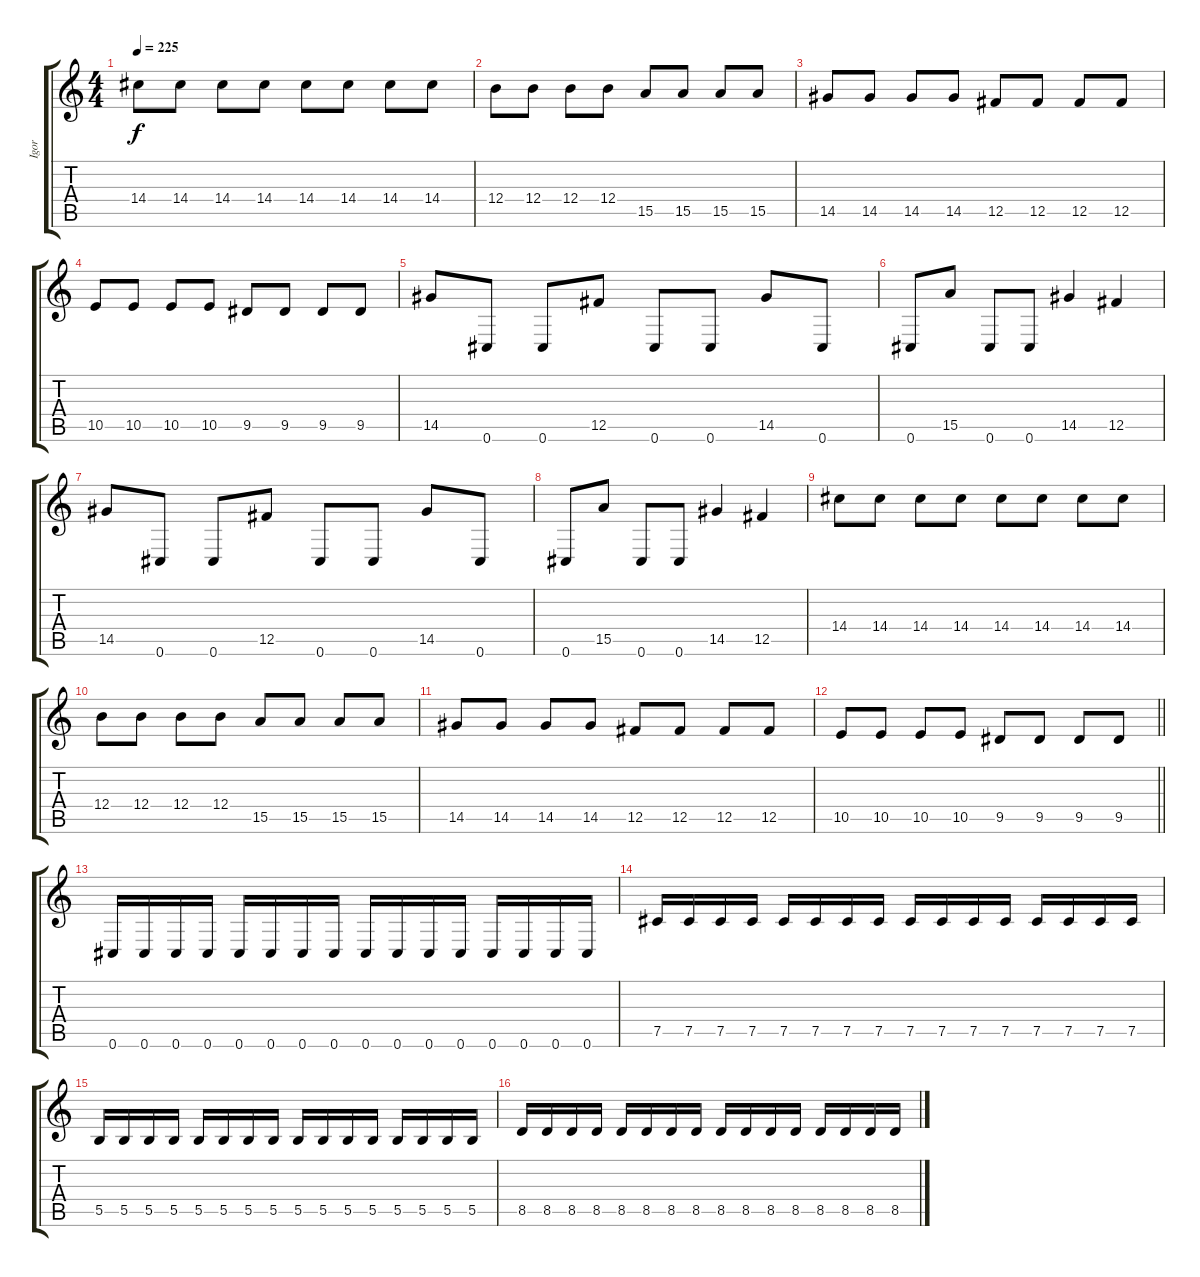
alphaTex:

\track ("Igor" "Igor") {instrument overdrivenguitar}
\staff {score tabs}
\tuning (Db4 Ab3 E3 B2 Gb2 Db2) {hide}
\ts (4 4)
\tempo 225
\clef g2
\ks c
14.4.8{dy f} 14.4.8 14.4.8 14.4.8 14.4.8 14.4.8 14.4.8 14.4.8 |
12.4.8 12.4.8 12.4.8 12.4.8 15.5.8 15.5.8 15.5.8 15.5.8 |
14.5.8 14.5.8 14.5.8 14.5.8 12.5.8 12.5.8 12.5.8 12.5.8 |
10.5.8 10.5.8 10.5.8 10.5.8 9.5.8 9.5.8 9.5.8 9.5.8 |
14.5.8 0.6.8 0.6.8 12.5.8 0.6.8 0.6.8 14.5.8 0.6.8 |
0.6.8 15.5.8 0.6.8 0.6.8 14.5.4 12.5.4 |
14.5.8 0.6.8 0.6.8 12.5.8 0.6.8 0.6.8 14.5.8 0.6.8 |
0.6.8 15.5.8 0.6.8 0.6.8 14.5.4 12.5.4 |
14.4.8 14.4.8 14.4.8 14.4.8 14.4.8 14.4.8 14.4.8 14.4.8 |
12.4.8 12.4.8 12.4.8 12.4.8 15.5.8 15.5.8 15.5.8 15.5.8 |
14.5.8 14.5.8 14.5.8 14.5.8 12.5.8 12.5.8 12.5.8 12.5.8 |
\barLineRight lightlight
10.5.8 10.5.8 10.5.8 10.5.8 9.5.8 9.5.8 9.5.8 9.5.8 |
0.6.16 0.6.16 0.6.16 0.6.16 0.6.16 0.6.16 0.6.16 0.6.16 0.6.16 0.6.16 0.6.16 0.6.16 0.6.16 0.6.16 0.6.16 0.6.16 |
7.5.16 7.5.16 7.5.16 7.5.16 7.5.16 7.5.16 7.5.16 7.5.16 7.5.16 7.5.16 7.5.16 7.5.16 7.5.16 7.5.16 7.5.16 7.5.16 |
5.5.16 5.5.16 5.5.16 5.5.16 5.5.16 5.5.16 5.5.16 5.5.16 5.5.16 5.5.16 5.5.16 5.5.16 5.5.16 5.5.16 5.5.16 5.5.16 |
8.5.16 8.5.16 8.5.16 8.5.16 8.5.16 8.5.16 8.5.16 8.5.16 8.5.16 8.5.16 8.5.16 8.5.16 8.5.16 8.5.16 8.5.16 8.5.16
